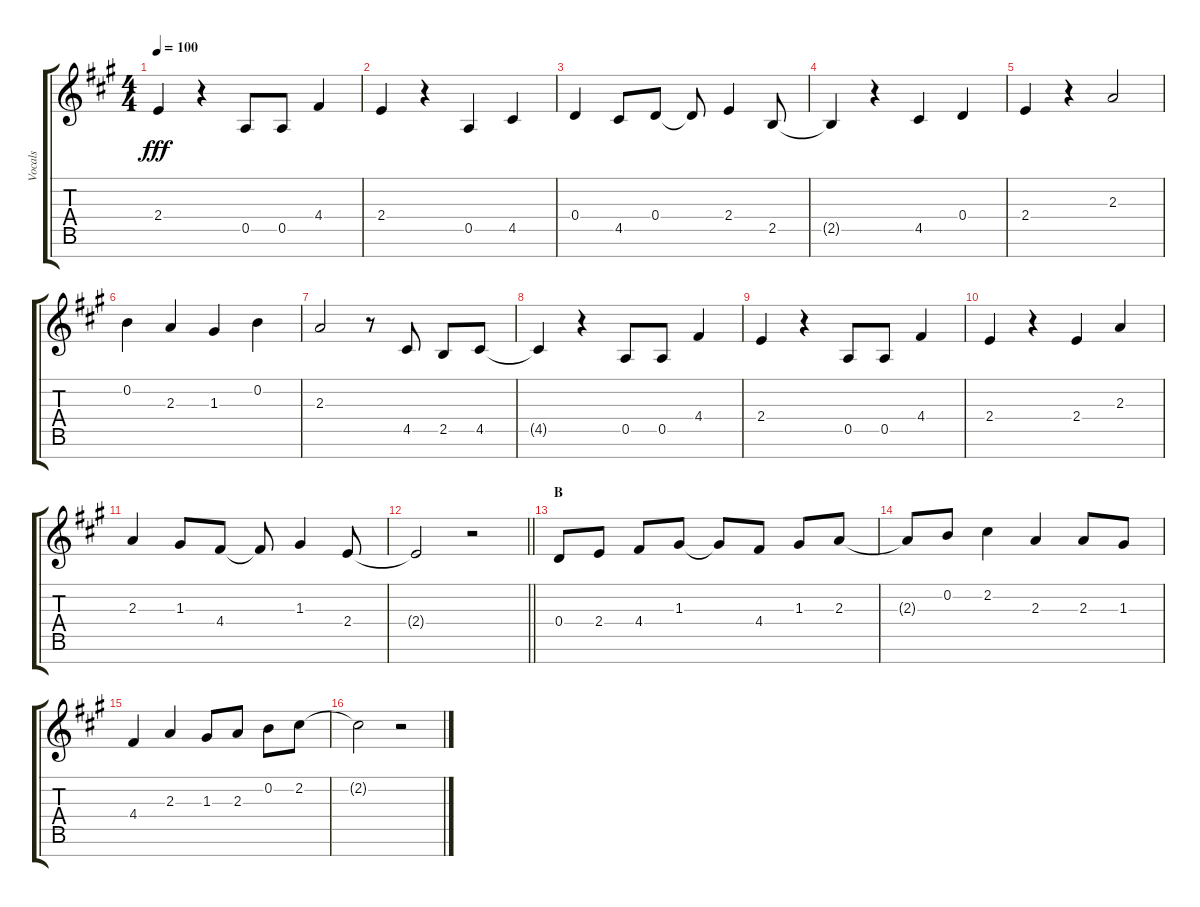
\track ("Vocals" "Vocals") {instrument voiceoohs}
\staff {score tabs}
\tuning (E5 B4 G4 D4 A3 E3 B2) {hide}
\ts (4 4)
\tempo 100
\clef g2
\ks a
2.4.4{dy fff} r.4 0.5.8 0.5.8 4.4.4 |
2.4.4 r.4 0.5.4 4.5.4 |
0.4.4 4.5.8 0.4.8 0.4{t}.8 2.4.4 2.5.8 |
2.5{t}.4 r.4 4.5.4 0.4.4 |
2.4.4 r.4 2.3.2 |
0.2.4 2.3.4 1.3.4 0.2.4 |
2.3.2 r.8 4.5.8 2.5.8 4.5.8 |
4.5{t}.4 r.4 0.5.8 0.5.8 4.4.4 |
2.4.4 r.4 0.5.8 0.5.8 4.4.4 |
2.4.4 r.4 2.4.4 2.3.4 |
2.3.4 1.3.8 4.4.8 4.4{t}.8 1.3.4 2.4.8 |
\barLineRight lightlight
2.4{t}.2 r.2 |
\section ("" "B")
0.4.8 2.4.8 4.4.8 1.3.8 1.3{t}.8 4.4.8 1.3.8 2.3.8 |
2.3{t}.8 0.2.8 2.2.4 2.3.4 2.3.8 1.3.8 |
4.4.4 2.3.4 1.3.8 2.3.8 0.2.8 2.2.8 |
2.2{t}.2 r.2
